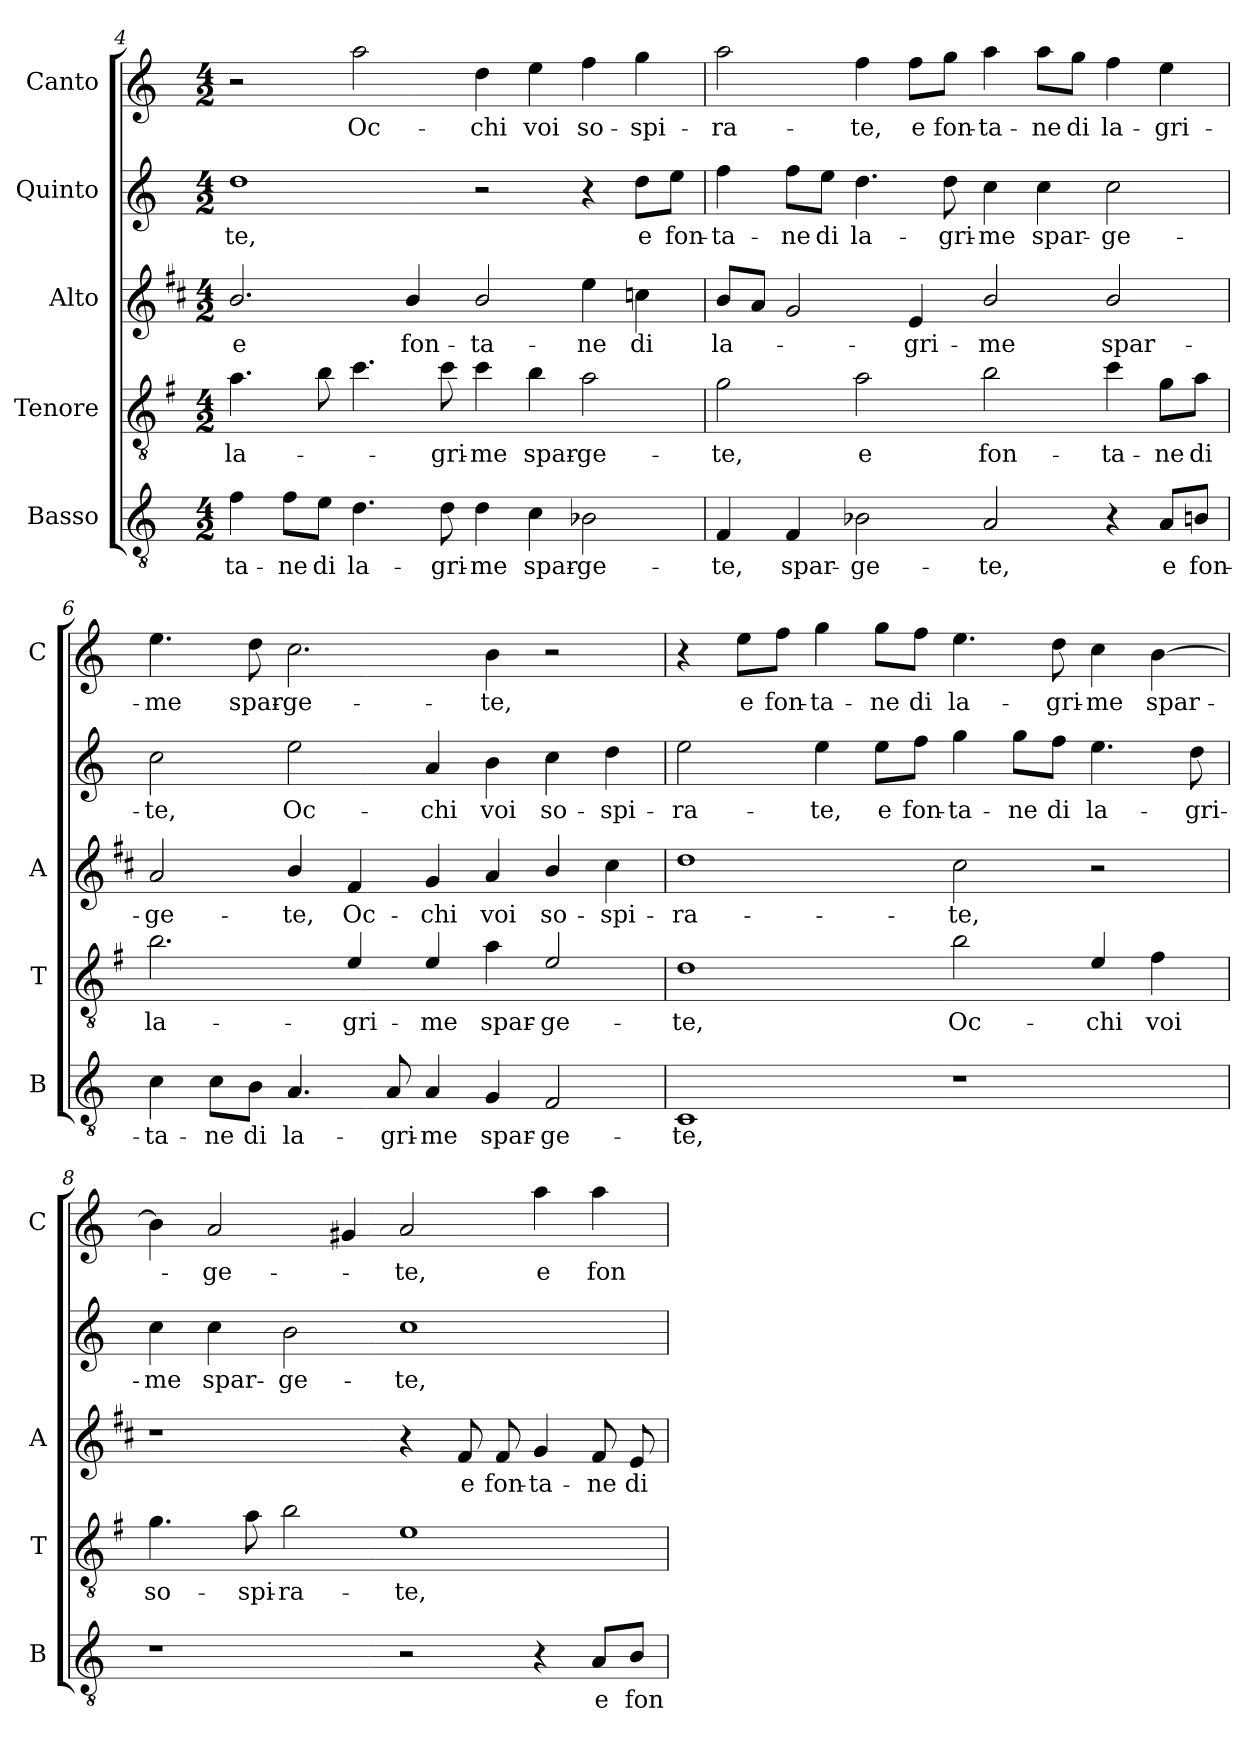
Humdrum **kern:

**kern	**text	**kern	**text	**kern	**text	**kern	**text	**kern	**text
*part5	*part5	*part4	*part4	*part3	*part3	*part2	*part2	*part1	*part1
*staff5	*staff5	*staff4	*staff4	*staff3	*staff3	*staff2	*staff2	*staff1	*staff1
*I"Basso	*	*I"Tenore	*	*I"Alto	*	*I"Quinto	*	*I"Canto	*
*I'B	*	*I'T	*	*I'A	*	*	*	*I'C	*
*clefGv2	*	*clefGv2	*	*clefG2	*	*clefG2	*	*clefG2	*
*	*	*ITrd4c7	*	*ITrd1c2	*	*	*	*	*
*k[]	*	*k[]	*	*k[]	*	*k[]	*	*k[]	*
*C:	*	*C:	*	*C:	*	*C:	*	*C:	*
*M4/2	*	*M4/2	*	*M4/2	*	*M4/2	*	*M4/2	*
=4	=4	=4	=4	=4	=4	=4	=4	=4	=4
!	!LO:LY:b	!	!LO:LY:b	!	!LO:LY:b	!	!LO:LY:b	!	!
4f\	-ta-	4.d\	la-	2.a/	e	1dd	-te,	2r	.
!	!LO:LY:b	!	!	!	!	!	!	!	!
8f\L	-ne	.	.	.	.	.	.	.	.
!	!LO:LY:b	!	!	!	!	!	!	!	!
8e\J	di	8e\	.	.	.	.	.	.	.
!	!LO:LY:b	!	!	!	!	!	!	!	!LO:LY:b
4.d\	la-	4.f\	.	.	.	.	.	2aa\	Oc-
!	!	!	!	!	!LO:LY:b	!	!	!	!
.	.	.	.	4a/	fon-	.	.	.	.
!	!LO:LY:b	!	!LO:LY:b	!	!	!	!	!	!
8d\	-gri-	8f\	-gri-	.	.	.	.	.	.
!	!LO:LY:b	!	!LO:LY:b	!	!LO:LY:b	!	!	!	!LO:LY:b
4d\	-me	4f\	-me	2a/	-ta-	2r	.	4dd\	-chi
!	!LO:LY:b	!	!LO:LY:b	!	!	!	!	!	!LO:LY:b
4c\	spar-	4e\	spar-	.	.	.	.	4ee\	voi
!	!LO:LY:b	!	!LO:LY:b	!	!LO:LY:b	!	!	!	!LO:LY:b
2B-X\	-ge-	2d\	-ge-	4dd\	-ne	4r	.	4ff\	so-
!	!	!	!	!	!LO:LY:b	!	!LO:LY:b	!	!LO:LY:b
.	.	.	.	4b-X\	di	8dd\L	e	4gg\	-spi-
!	!	!	!	!	!	!	!LO:LY:b	!	!
.	.	.	.	.	.	8ee\J	fon-	.	.
!!LO:PB:g=z
=5	=5	=5	=5	=5	=5	=5	=5	=5	=5
!	!LO:LY:b	!	!LO:LY:b	!	!LO:LY:b	!	!LO:LY:b	!	!LO:LY:b
4F/	-te,	2c\	-te,	8a/L	la-	4ff\	-ta-	2aa\	-ra-
.	.	.	.	8g/J	.	.	.	.	.
!	!LO:LY:b	!	!	!	!	!	!LO:LY:b	!	!
4F/	spar-	.	.	2f/	.	8ff\L	-ne	.	.
!	!	!	!	!	!	!	!LO:LY:b	!	!
.	.	.	.	.	.	8ee\J	di	.	.
!	!LO:LY:b	!	!LO:LY:b	!	!	!	!LO:LY:b	!	!LO:LY:b
2B-X\	-ge-	2d\	e	.	.	4.dd\	la-	4ff\	-te,
!	!	!	!	!	!LO:LY:b	!	!	!	!LO:LY:b
.	.	.	.	4d/	-gri-	.	.	8ff\L	e
!	!	!	!	!	!	!	!LO:LY:b	!	!LO:LY:b
.	.	.	.	.	.	8dd\	-gri-	8gg\J	fon-
!	!LO:LY:b	!	!LO:LY:b	!	!LO:LY:b	!	!LO:LY:b	!	!LO:LY:b
2A/	-te,	2e\	fon-	2a/	-me	4cc\	-me	4aa\	-ta-
!	!	!	!	!	!	!	!LO:LY:b	!	!LO:LY:b
.	.	.	.	.	.	4cc\	spar-	8aa\L	-ne
!	!	!	!	!	!	!	!	!	!LO:LY:b
.	.	.	.	.	.	.	.	8gg\J	di
!	!	!	!LO:LY:b	!	!LO:LY:b	!	!LO:LY:b	!	!LO:LY:b
4r	.	4f\	-ta-	2a/	spar-	2cc\	-ge-	4ff\	la-
!	!LO:LY:b	!	!LO:LY:b	!	!	!	!	!	!LO:LY:b
8A/L	e	8c\L	-ne	.	.	.	.	4ee\	-gri-
!	!LO:LY:b	!	!LO:LY:b	!	!	!	!	!	!
8Bn/J	fon-	8d\J	di	.	.	.	.	.	.
=6	=6	=6	=6	=6	=6	=6	=6	=6	=6
!	!LO:LY:b	!	!LO:LY:b	!	!LO:LY:b	!	!LO:LY:b	!	!LO:LY:b
4c\	-ta-	2.e\	la-	2g/	-ge-	2cc\	-te,	4.ee\	-me
!	!LO:LY:b	!	!	!	!	!	!	!	!
8c\L	-ne	.	.	.	.	.	.	.	.
!	!LO:LY:b	!	!	!	!	!	!	!	!LO:LY:b
8B\J	di	.	.	.	.	.	.	8dd\	spar-
!	!LO:LY:b	!	!	!	!LO:LY:b	!	!LO:LY:b	!	!LO:LY:b
4.A/	la-	.	.	4a/	-te,	2ee\	Oc-	2.cc\	-ge-
!	!	!	!LO:LY:b	!	!LO:LY:b	!	!	!	!
.	.	4A/	-gri-	4e/	Oc-	.	.	.	.
!	!LO:LY:b	!	!	!	!	!	!	!	!
8A/	-gri-	.	.	.	.	.	.	.	.
!	!LO:LY:b	!	!LO:LY:b	!	!LO:LY:b	!	!LO:LY:b	!	!
4A/	-me	4A/	-me	4f/	-chi	4a/	-chi	.	.
!	!LO:LY:b	!	!LO:LY:b	!	!LO:LY:b	!	!LO:LY:b	!	!LO:LY:b
4G/	spar-	4d\	spar-	4g/	voi	4b\	voi	4b\	-te,
!	!LO:LY:b	!	!LO:LY:b	!	!LO:LY:b	!	!LO:LY:b	!	!
2F/	-ge-	2A/	-ge-	4a/	so-	4cc\	so-	2r	.
!	!	!	!	!	!LO:LY:b	!	!LO:LY:b	!	!
.	.	.	.	4b\	-spi-	4dd\	-spi-	.	.
!!LO:LB:g=z
=7	=7	=7	=7	=7	=7	=7	=7	=7	=7
!	!LO:LY:b	!	!LO:LY:b	!	!LO:LY:b	!	!LO:LY:b	!	!
1C	-te,	1G	-te,	1cc	-ra-	2ee\	-ra-	4r	.
!	!	!	!	!	!	!	!	!	!LO:LY:b
.	.	.	.	.	.	.	.	8ee\L	e
!	!	!	!	!	!	!	!	!	!LO:LY:b
.	.	.	.	.	.	.	.	8ff\J	fon-
!	!	!	!	!	!	!	!LO:LY:b	!	!LO:LY:b
.	.	.	.	.	.	4ee\	-te,	4gg\	-ta-
!	!	!	!	!	!	!	!LO:LY:b	!	!LO:LY:b
.	.	.	.	.	.	8ee\L	e	8gg\L	-ne
!	!	!	!	!	!	!	!LO:LY:b	!	!LO:LY:b
.	.	.	.	.	.	8ff\J	fon-	8ff\J	di
!	!	!	!LO:LY:b	!	!LO:LY:b	!	!LO:LY:b	!	!LO:LY:b
1r	.	2e\	Oc-	2b\	-te,	4gg\	-ta-	4.ee\	la-
!	!	!	!	!	!	!	!LO:LY:b	!	!
.	.	.	.	.	.	8gg\L	-ne	.	.
!	!	!	!	!	!	!	!LO:LY:b	!	!LO:LY:b
.	.	.	.	.	.	8ff\J	di	8dd\	-gri-
!	!	!	!LO:LY:b	!	!	!	!LO:LY:b	!	!LO:LY:b
.	.	4A/	-chi	2r	.	4.ee\	la-	4cc\	-me
!	!	!	!LO:LY:b	!	!	!	!	!	!LO:LY:b
.	.	4B\	voi	.	.	.	.	[4b\	spar-
!	!	!	!	!	!	!	!LO:LY:b	!	!
.	.	.	.	.	.	8dd\	-gri-	.	.
=8	=8	=8	=8	=8	=8	=8	=8	=8	=8
!	!	!	!LO:LY:b	!	!	!	!LO:LY:b	!	!
1r	.	4.c\	so-	1r	.	4cc\	-me	4b\]	.
!	!	!	!	!	!	!	!LO:LY:b	!	!LO:LY:b
.	.	.	.	.	.	4cc\	spar-	2a/	-ge-
!	!	!	!LO:LY:b	!	!	!	!	!	!
.	.	8d\	-spi-	.	.	.	.	.	.
!	!	!	!LO:LY:b	!	!	!	!LO:LY:b	!	!
.	.	2e\	-ra-	.	.	2b\	-ge-	.	.
.	.	.	.	.	.	.	.	4g#X/	.
!	!	!	!LO:LY:b	!	!	!	!LO:LY:b	!	!LO:LY:b
2r	.	1A	-te,	4r	.	1cc	-te,	2a/	-te,
!	!	!	!	!	!LO:LY:b	!	!	!	!
.	.	.	.	8e/	e	.	.	.	.
!	!	!	!	!	!LO:LY:b	!	!	!	!
.	.	.	.	8e/	fon-	.	.	.	.
!	!	!	!	!	!LO:LY:b	!	!	!	!LO:LY:b
4r	.	.	.	4f/	-ta-	.	.	4aa\	e
!	!LO:LY:b	!	!	!	!LO:LY:b	!	!	!	!LO:LY:b
8A/L	e	.	.	8e/	-ne	.	.	4aa\	fon-
!	!LO:LY:b	!	!	!	!LO:LY:b	!	!	!	!
8B/J	fon-	.	.	8d/	di	.	.	.	.
=	=	=	=	=	=	=	=	=	=
*-	*-	*-	*-	*-	*-	*-	*-	*-	*-
